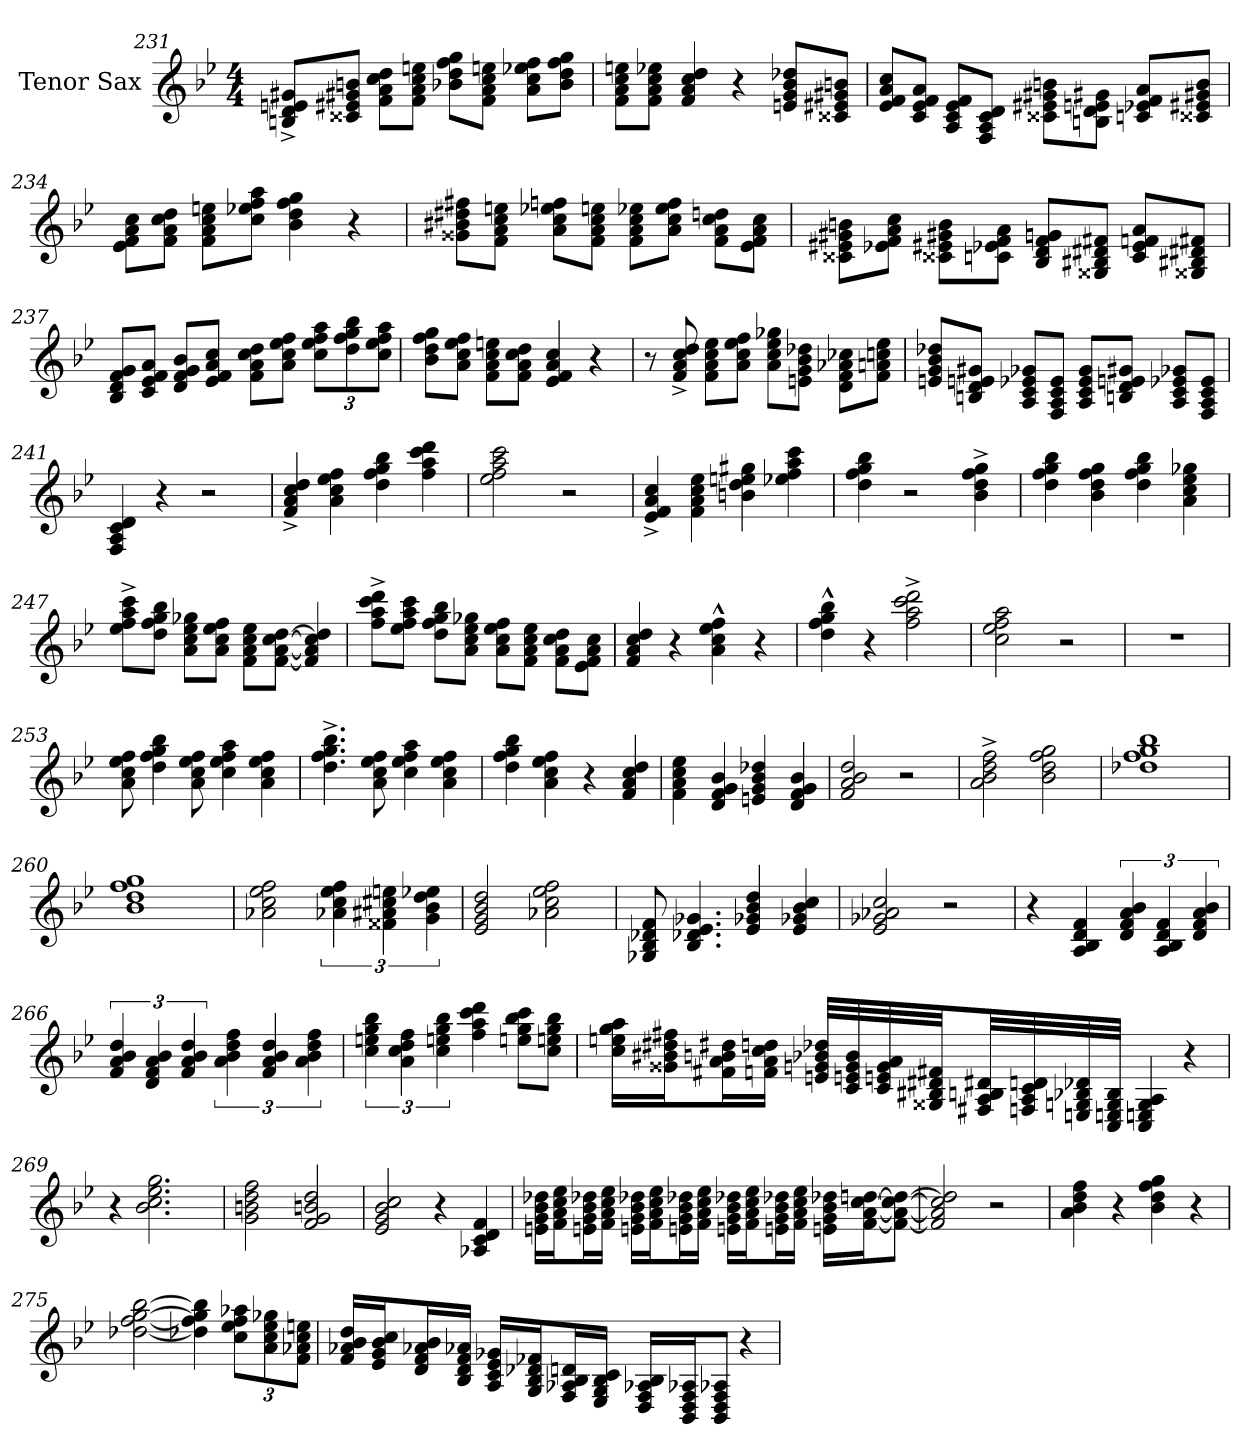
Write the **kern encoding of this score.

**kern
*part1
*staff1
*I"Tenor Sax
*I'T. Sx.
*clefG2
*ITrd8c14
*k[b-e-]
*B-:
*M4/4
=231
8BBn^>/ 8D^>/ 8En^>/ 8G#X^>/L
8Bn/ 8G#X/ 8E#X/ 8C##X/J
8F\ 8A\ 8c\ 8d\L
8F\ 8A\ 8c\ 8en\J
8B-\ 8d\ 8f\ 8g\L
8F\ 8A\ 8c\ 8en\J
8A\ 8c\ 8e-\ 8f\L
8B-\ 8d\ 8f\ 8g\J
=232
8F\ 8A\ 8c\ 8en\L
8F\ 8A\ 8c\ 8e-\J
4F 4A 4c 4d
4r
8En/ 8G/ 8B-/ 8d-X/L
8Bn/ 8G#X/ 8E#X/ 8C##X/J
!!LO:LB:g=z
=233
8E-/ 8F/ 8A/ 8c/L
8C/ 8E-/ 8F/ 8A/J
8AA/ 8C/ 8E-/ 8F/L
8FF/ 8AA/ 8C/ 8D/J
8Bn\ 8G#X\ 8E#X\ 8C##X\L
8BBn\ 8D\ 8En\ 8G#X\J
8C/ 8E-/ 8F/ 8A/L
8B/ 8G#X/ 8E#X/ 8C##X/J
=234
8E-\ 8F\ 8A\ 8c\L
8F\ 8A\ 8c\ 8d\J
8F\ 8A\ 8c\ 8en\L
8c\ 8e-\ 8f\ 8a\J
4B- 4d 4f 4g
4r
=235
8f#X\ 8d#X\ 8B#X\ 8G##X\L
8F\ 8A\ 8c\ 8en\J
8A\ 8c\ 8e-\ 8f\L
8F\ 8A\ 8c\ 8en\J
8F\ 8A\ 8c\ 8e-\L
8A\ 8c\ 8e-\ 8f\J
8F\ 8A\ 8c\ 8d\L
8E-\ 8F\ 8A\ 8c\J
=236
8Bn\ 8G#X\ 8E#X\ 8C##X\L
8E-\ 8F\ 8A\ 8c\J
8B\ 8G#X\ 8E#X\ 8C##X\L
8C\ 8E-\ 8F\ 8A\J
8BB-/ 8D/ 8F/ 8G/L
8F#X/ 8D#X/ 8BB#X/ 8GG##X/J
8C/ 8E-/ 8F/ 8A/L
8F#/ 8D#X/ 8BB#X/ 8GG##X/J
!!LO:LB:g=z
=237
8BB-/ 8D/ 8F/ 8G/L
8C/ 8E-/ 8F/ 8A/J
8D/ 8F/ 8G/ 8B-/L
8E-/ 8F/ 8A/ 8c/J
8F\ 8A\ 8c\ 8d\L
8A\ 8c\ 8e-\ 8f\J
12c\ 12e-\ 12f\ 12a\L
12d\ 12f\ 12g\ 12b-\
12c\ 12e-\ 12f\ 12a\J
=238
8B-\ 8d\ 8f\ 8g\L
8A\ 8c\ 8e-\ 8f\J
8F\ 8A\ 8c\ 8en\L
8F\ 8A\ 8c\ 8d\J
4E- 4F 4A 4c
4r
=239
8r
8F^> 8A^> 8c^> 8d^>
8F\ 8A\ 8c\ 8e-\L
8A\ 8c\ 8e-\ 8f\J
8g-X\ 8e-\ 8c\ 8A\L
8En\ 8G\ 8B-\ 8d-X\J
8c-X\ 8A-X\ 8F\ 8D\L
8F\ 8A\ 8c\ 8e-\J
=240
8En/ 8G/ 8B-/ 8d-X/L
8BBn/ 8D/ 8En/ 8G#X/J
8G-X/ 8E-/ 8C/ 8AA/L
8FF/ 8AA/ 8C/ 8E-/J
8G-/ 8E-/ 8C/ 8AA/L
8BBn/ 8D/ 8En/ 8G#X/J
8G-/ 8E-/ 8C/ 8AA/L
8FF/ 8AA/ 8C/ 8E-/J
!!LO:LB:g=z
=241
4FF 4AA 4C 4D
4r
2r
=242
4F^> 4A^> 4c^> 4d^>
4A 4c 4e- 4f
4d 4f 4g 4b-
4f 4a 4cc 4dd
=243
2e- 2f 2a 2cc
2r
=244
4E-^> 4F^> 4A^> 4c^>
4F 4A 4c 4e-
4Bn 4d 4en 4g#X
4e- 4f 4a 4cc
!!LO:PB:g=z
=245
4d 4f 4g 4b-
2r
4B-^> 4d^> 4f^> 4g^>
=246
4d 4f 4g 4b-
4B- 4d 4f 4g
4d 4f 4g 4b-
4g-X\ 4e-\ 4c\ 4A\
=247
8e-^>\ 8f^>\ 8a^>\ 8cc^>\L
8d\ 8f\ 8g\ 8b-\J
8g-X\ 8e-\ 8c\ 8A\L
8A\ 8c\ 8e-\ 8f\J
8F\ 8A\ 8c\ 8e-\L
[8F\ [8A\ [8c\ [8d\J
4F] 4A] 4c] 4d]
=248
8f^>\ 8a^>\ 8cc^>\ 8dd^>\L
8e-\ 8f\ 8a\ 8cc\J
8d\ 8f\ 8g\ 8b-\L
8g-X\ 8e-\ 8c\ 8A\J
8A\ 8c\ 8e-\ 8f\L
8F\ 8A\ 8c\ 8e-\J
8F\ 8A\ 8c\ 8d\L
8E-\ 8F\ 8A\ 8c\J
!!LO:LB:g=z
=249
4F 4A 4c 4d
4r
4A^^> 4c^^> 4e-^^> 4f^^>
4r
=250
4d^^> 4f^^> 4g^^> 4b-^^>
4r
2f^> 2a^> 2cc^> 2dd^>
=251
2c 2e- 2f 2a
2r
=252
1r
!!LO:LB:g=z
=253
8A 8c 8e- 8f
4d 4f 4g 4b-
8A 8c 8e- 8f
4c 4e- 4f 4a
4A 4c 4e- 4f
=254
4.d^> 4.f^> 4.g^> 4.b-^>
8A 8c 8e- 8f
4c 4e- 4f 4a
4A 4c 4e- 4f
=255
4d 4f 4g 4b-
4A 4c 4e- 4f
4r
4F 4A 4c 4d
=256
4F 4A 4c 4e-
4D 4F 4G 4B-
4En 4G 4B- 4d-X
4D 4F 4G 4B-
!!LO:LB:g=z
=257
2F 2A 2B- 2d
2r
=258
2A^> 2B-^> 2d^> 2f^>
2B- 2d 2f 2g
=259
1d-X 1f 1g 1b-
=260
1B- 1d 1f 1g
!!LO:LB:g=z
=261
2A-X 2c 2e- 2f
6A-X 6c 6e- 6f
6en\ 6c#X\ 6A#X\ 6F##X\
6G 6B- 6d 6e-
=262
2E- 2G 2B- 2d
2A-X 2c 2e- 2f
=263
8GG-X 8BB- 8D-X 8F
4.BB- 4.D-X 4.E- 4.G-X
4E- 4G-X 4B- 4d
4E- 4G-X 4B- 4c
=264
2E- 2G-X 2A-X 2c
2r
!!LO:LB:g=z
=265
4r
4AA 4BB- 4D 4F
6D 6F 6A 6B-
6AA 6BB- 6D 6F
6D 6F 6A 6B-
=266
6F 6A 6B- 6d
6D 6F 6A 6B-
6F 6A 6B- 6d
6A 6B- 6d 6f
6F 6A 6B- 6d
6A 6B- 6d 6f
=267
6c 6en 6g 6b-
6A 6c 6d 6f
6c 6en 6g 6b-
4f 4a 4cc 4dd
8en\ 8g\ 8b-\ 8cc\L
8c\ 8en\ 8g\ 8b-\J
=268
16c\ 16en\ 16g\ 16a\LL
16f#X\ 16d#X\ 16B#X\ 16G##X\J
16F#X\ 16A\ 16Bn\ 16d#X\L
16F\ 16A\ 16c\ 16d\JJ
32d-X/ 32B-/ 32G/ 32En/LLL
32C/ 32En/ 32G/ 32B-/
32C/ 32En/ 32G/ 32A/
32F#X/ 32D#X/ 32BB#X/ 32GG##X/JJ
32FF#X/ 32AA/ 32BBn/ 32D#X/LL
32FF/ 32AA/ 32C/ 32D/
32D-X/ 32BB-/ 32GG/ 32EEn/
32CC/ 32EEn/ 32GG/ 32BB-/JJJ
4CC 4EEn 4GG 4AA
4r
!!LO:LB:g=z
=269
4r
2.B- 2.c 2.e- 2.g
=270
2G 2Bn 2d 2f
2F 2G 2Bn 2d
=271
2E- 2G 2B- 2c
4r
4AA-X 4C 4D 4F
=272
16En\ 16G\ 16B-\ 16d-X\LL
16F\ 16A\ 16c\ 16e-\J
16En\ 16G\ 16B-\ 16d-X\L
16F\ 16A\ 16c\ 16e-\JJ
16En\ 16G\ 16B-\ 16d-X\LL
16F\ 16A\ 16c\ 16e-\J
16En\ 16G\ 16B-\ 16d-X\L
16F\ 16A\ 16c\ 16e-\JJ
16En\ 16G\ 16B-\ 16d-X\LL
16F\ 16A\ 16c\ 16e-\J
16En\ 16G\ 16B-\ 16d-X\L
16F\ 16A\ 16c\ 16e-\JJ
16En\ 16G\ 16B-\ 16d-X\LL
[16F\ [16A\ [16c\ [16d\J
8F_\ 8A_\ 8c_\ 8d_\J
!!LO:PB:g=z
=273
2F] 2A] 2c] 2d]
2r
=274
4A 4B- 4d 4f
4r
4B- 4d 4f 4g
4r
=275
[2d-X [2f [2g [2b-
4d-X] 4f] 4g] 4b-]
12c\ 12e-\ 12f\ 12a-X\L
12g-X\ 12e-\ 12c\ 12A\
12F\ 12A-X\ 12c\ 12en\J
=276
16F/ 16A-X/ 16B-/ 16d/LL
16E-/ 16G/ 16B-/ 16c/J
16D/ 16F/ 16A-X/ 16B-/L
16BB-/ 16D/ 16F/ 16A-X/JJ
16AA/ 16C/ 16E-/ 16G-X/LL
16F-X/ 16D-X/ 16BB-/ 16GG/J
16FF/ 16AA-X/ 16BB-/ 16D/L
16EE-/ 16GG/ 16BB-/ 16C/JJ
16DD/ 16FF/ 16AA-X/ 16BB-/LL
16BBB-/ 16DD/ 16FF/ 16AA-X/J
8BBB-/ 8DD/ 8FF/ 8AA-X/J
4r
=
*-
